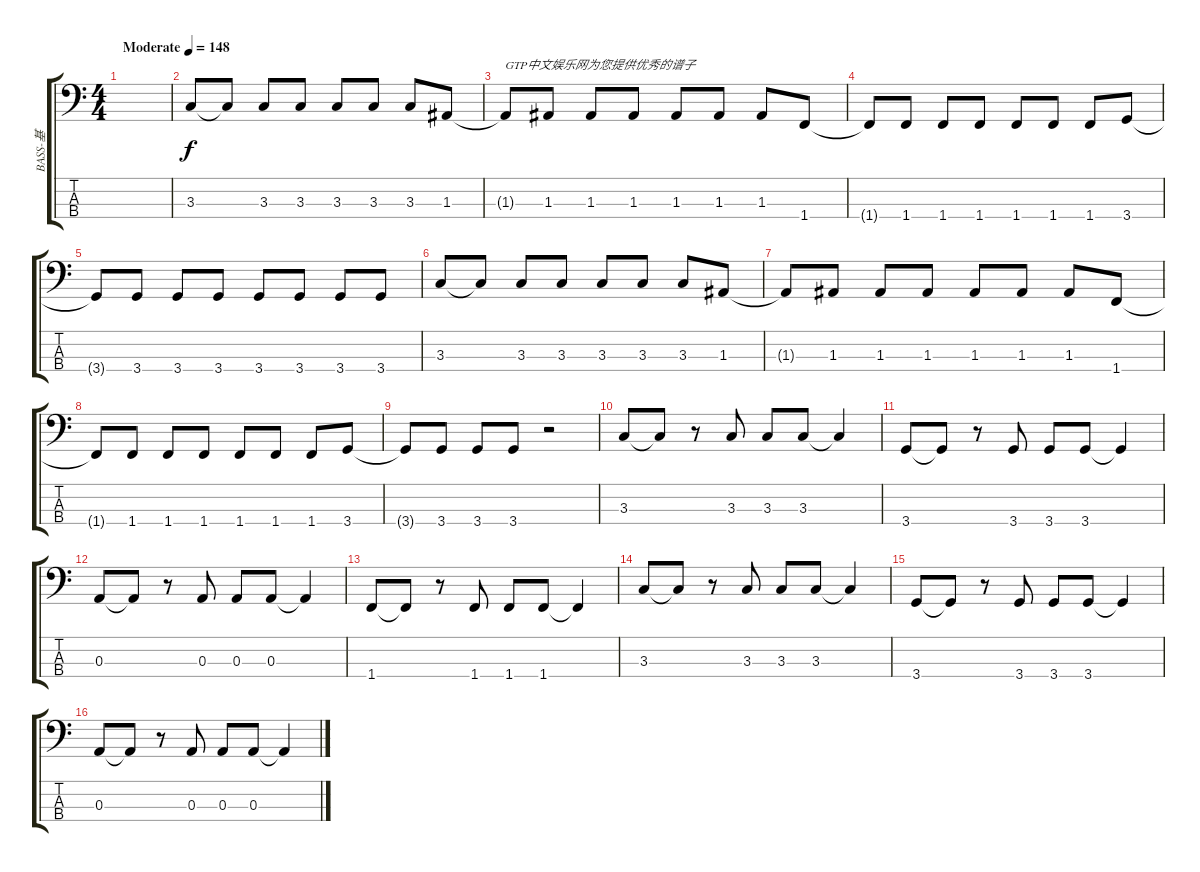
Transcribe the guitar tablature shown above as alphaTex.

\track ("BASS-基" "BASS-基") {instrument electricbassfinger}
\staff {score tabs}
\tuning (G2 D2 A1 E1) {hide}
\ts (4 4)
\tempo (148 "Moderate")
\clef f4
\ks c
|
3.3.8 3.3{t}.8 3.3.8 3.3.8 3.3.8 3.3.8 3.3.8 1.3.8 |
1.3{t}.8{txt "GTP中文娱乐网为您提供优秀的谱子"} 1.3.8 1.3.8 1.3.8 1.3.8 1.3.8 1.3.8 1.4.8 |
1.4{t}.8 1.4.8 1.4.8 1.4.8 1.4.8 1.4.8 1.4.8 3.4.8 |
3.4{t}.8 3.4.8 3.4.8 3.4.8 3.4.8 3.4.8 3.4.8 3.4.8 |
3.3.8 3.3{t}.8 3.3.8 3.3.8 3.3.8 3.3.8 3.3.8 1.3.8 |
1.3{t}.8 1.3.8 1.3.8 1.3.8 1.3.8 1.3.8 1.3.8 1.4.8 |
1.4{t}.8 1.4.8 1.4.8 1.4.8 1.4.8 1.4.8 1.4.8 3.4.8 |
3.4{t}.8 3.4.8 3.4.8 3.4.8 r.2 |
3.3.8 3.3{t}.8 r.8 3.3.8 3.3.8 3.3.8 3.3{t}.4 |
3.4.8 3.4{t}.8 r.8 3.4.8 3.4.8 3.4.8 3.4{t}.4 |
0.3.8 0.3{t}.8 r.8 0.3.8 0.3.8 0.3.8 0.3{t}.4 |
1.4.8 1.4{t}.8 r.8 1.4.8 1.4.8 1.4.8 1.4{t}.4 |
3.3.8 3.3{t}.8 r.8 3.3.8 3.3.8 3.3.8 3.3{t}.4 |
3.4.8 3.4{t}.8 r.8 3.4.8 3.4.8 3.4.8 3.4{t}.4 |
0.3.8 0.3{t}.8 r.8 0.3.8 0.3.8 0.3.8 0.3{t}.4
